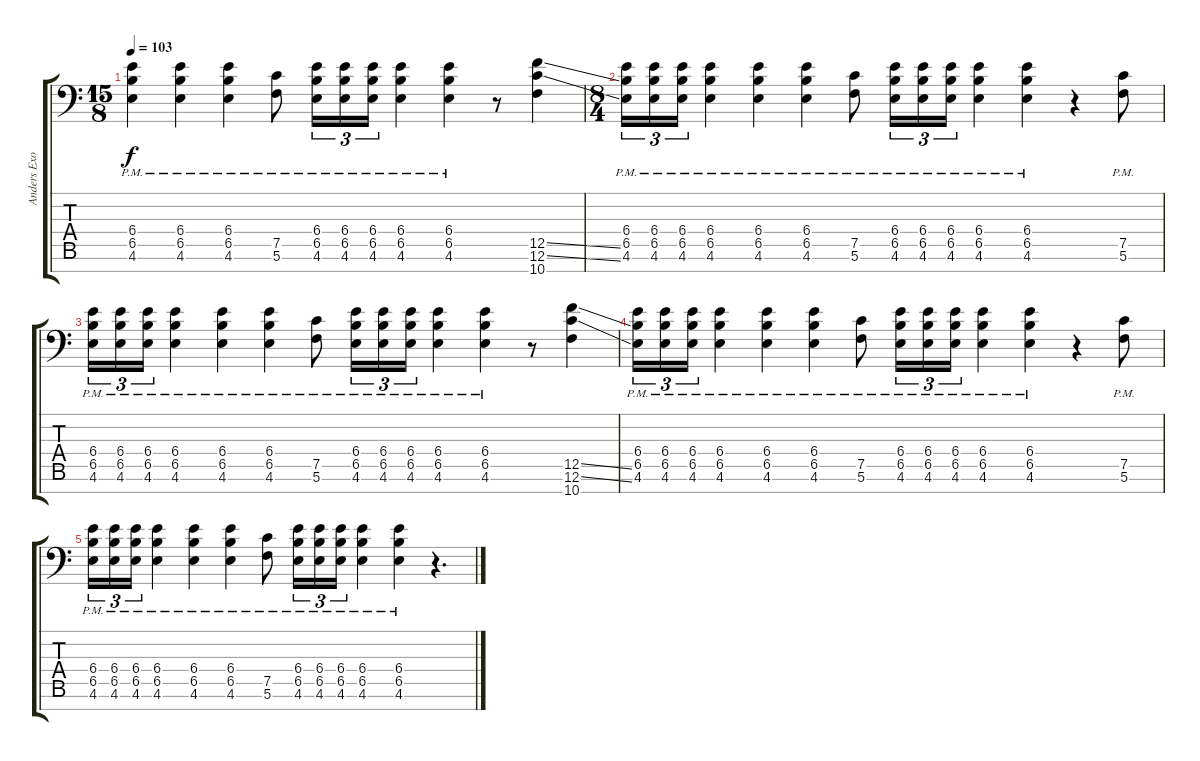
\track ("Anders Exo Kragh - rythem guitar" "Anders Exo") {instrument distortionguitar}
\staff {score tabs}
\tuning (C4 G3 Eb3 Bb2 F2 C2 G1) {hide}
\ts (15 8)
\tempo 103
\clef f4
\ks c
(6.4{pm} 6.5{pm} 4.6{pm}).4{dy f} (6.4{pm} 6.5{pm} 4.6{pm}).4 (6.4{pm} 6.5{pm} 4.6{pm}).4 (7.5{pm} 5.6{pm}).8 (6.4{pm} 6.5{pm} 4.6{pm}).16{tu (3 2)} (6.4{pm} 6.5{pm} 4.6{pm}).16{tu (3 2)} (6.4{pm} 6.5{pm} 4.6{pm}).16{tu (3 2)} (6.4{pm} 6.5{pm} 4.6{pm}).4 (6.4{pm} 6.5{pm} 4.6{pm}).4 r.8 (12.5{ss} 12.6{ss} 10.7).4 |
\ts (8 4)
(6.4{pm} 6.5{pm} 4.6{pm}).16{tu (3 2) volume 7} (6.4{pm} 6.5{pm} 4.6{pm}).16{tu (3 2)} (6.4{pm} 6.5{pm} 4.6{pm}).16{tu (3 2)} (6.4{pm} 6.5{pm} 4.6{pm}).4 (6.4{pm} 6.5{pm} 4.6{pm}).4 (6.4{pm} 6.5{pm} 4.6{pm}).4 (7.5{pm} 5.6{pm}).8 (6.4{pm} 6.5{pm} 4.6{pm}).16{tu (3 2)} (6.4{pm} 6.5{pm} 4.6{pm}).16{tu (3 2)} (6.4{pm} 6.5{pm} 4.6{pm}).16{tu (3 2)} (6.4{pm} 6.5{pm} 4.6{pm}).4 (6.4{pm} 6.5{pm} 4.6{pm}).4 r.4 (7.5{pm} 5.6{pm}).8 |
(6.4{pm} 6.5{pm} 4.6{pm}).16{tu (3 2)} (6.4{pm} 6.5{pm} 4.6{pm}).16{tu (3 2)} (6.4{pm} 6.5{pm} 4.6{pm}).16{tu (3 2)} (6.4{pm} 6.5{pm} 4.6{pm}).4 (6.4{pm} 6.5{pm} 4.6{pm}).4 (6.4{pm} 6.5{pm} 4.6{pm}).4 (7.5{pm} 5.6{pm}).8 (6.4{pm} 6.5{pm} 4.6{pm}).16{tu (3 2)} (6.4{pm} 6.5{pm} 4.6{pm}).16{tu (3 2)} (6.4{pm} 6.5{pm} 4.6{pm}).16{tu (3 2)} (6.4{pm} 6.5{pm} 4.6{pm}).4 (6.4{pm} 6.5{pm} 4.6{pm}).4 r.8 (12.5{ss} 12.6{ss} 10.7).4 |
(6.4{pm} 6.5{pm} 4.6{pm}).16{tu (3 2)} (6.4{pm} 6.5{pm} 4.6{pm}).16{tu (3 2)} (6.4{pm} 6.5{pm} 4.6{pm}).16{tu (3 2)} (6.4{pm} 6.5{pm} 4.6{pm}).4 (6.4{pm} 6.5{pm} 4.6{pm}).4 (6.4{pm} 6.5{pm} 4.6{pm}).4 (7.5{pm} 5.6{pm}).8 (6.4{pm} 6.5{pm} 4.6{pm}).16{tu (3 2)} (6.4{pm} 6.5{pm} 4.6{pm}).16{tu (3 2)} (6.4{pm} 6.5{pm} 4.6{pm}).16{tu (3 2)} (6.4{pm} 6.5{pm} 4.6{pm}).4 (6.4{pm} 6.5{pm} 4.6{pm}).4 r.4 (7.5{pm} 5.6{pm}).8 |
(6.4{pm} 6.5{pm} 4.6{pm}).16{tu (3 2)} (6.4{pm} 6.5{pm} 4.6{pm}).16{tu (3 2)} (6.4{pm} 6.5{pm} 4.6{pm}).16{tu (3 2)} (6.4{pm} 6.5{pm} 4.6{pm}).4 (6.4{pm} 6.5{pm} 4.6{pm}).4 (6.4{pm} 6.5{pm} 4.6{pm}).4 (7.5{pm} 5.6{pm}).8 (6.4{pm} 6.5{pm} 4.6{pm}).16{tu (3 2)} (6.4{pm} 6.5{pm} 4.6{pm}).16{tu (3 2)} (6.4{pm} 6.5{pm} 4.6{pm}).16{tu (3 2)} (6.4{pm} 6.5{pm} 4.6{pm}).4 (6.4{pm} 6.5{pm} 4.6{pm}).4 r.4{d}
